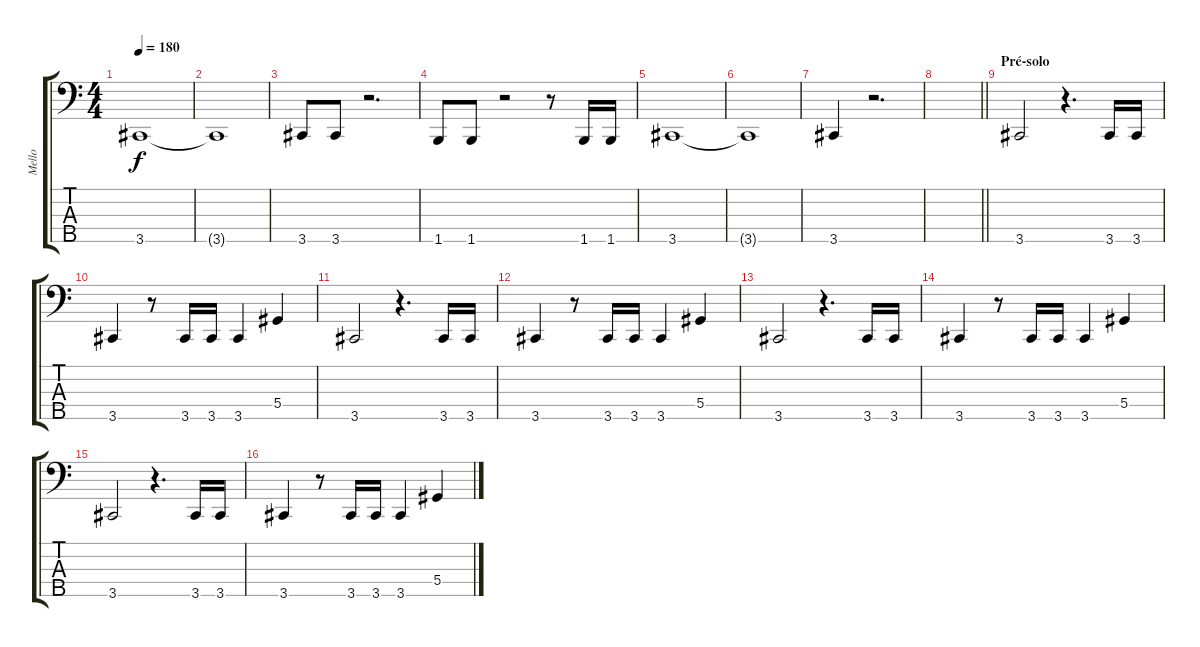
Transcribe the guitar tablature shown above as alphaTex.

\track ("Mello" "Mello") {instrument electricbassfinger}
\staff {score tabs}
\tuning (Gb2 Db2 Ab1 Eb1 Bb0) {hide}
\ts (4 4)
\tempo 180
\clef f4
\ks c
3.5.1{dy f} |
3.5{t}.1 |
3.5.8 3.5.8 r.2{d} |
1.5.8 1.5.8 r.2 r.8 1.5.16 1.5.16 |
3.5.1 |
3.5{t}.1 |
3.5.4 r.2{d} |
\barLineRight lightlight
|
\section ("" "Pré-solo")
3.5.2 r.4{d} 3.5.16 3.5.16 |
3.5.4 r.8 3.5.16 3.5.16 3.5.4 5.4.4 |
3.5.2 r.4{d} 3.5.16 3.5.16 |
3.5.4 r.8 3.5.16 3.5.16 3.5.4 5.4.4 |
3.5.2 r.4{d} 3.5.16 3.5.16 |
3.5.4 r.8 3.5.16 3.5.16 3.5.4 5.4.4 |
3.5.2 r.4{d} 3.5.16 3.5.16 |
3.5.4 r.8 3.5.16 3.5.16 3.5.4 5.4.4
